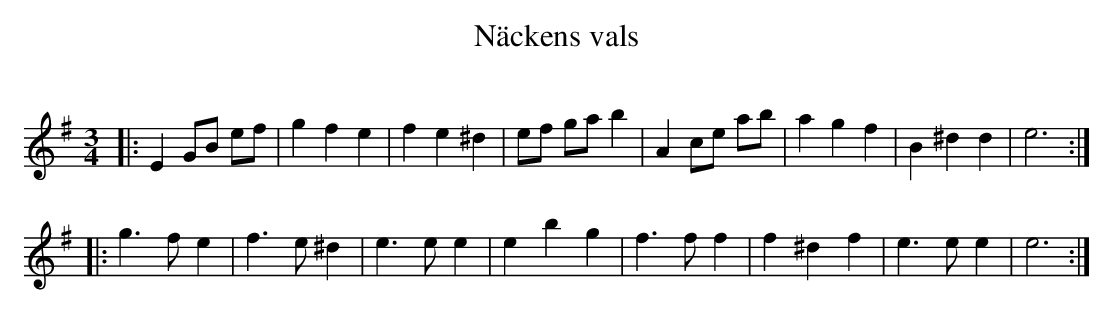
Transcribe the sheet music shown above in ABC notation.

X:1
T:Näckens vals
O:
M:3/4
L:1/8
K:Em
|: E2 GB ef | g2 f2 e2 | f2 e2 ^d2 | ef ga b2 | A2 ce ab | a2 g2 f2 | B2 ^d2 d2 | e6 :|
|:g3 f e2 | f3 e ^d2 | e3 e e2 | e2 b2 g2 | f3 f f2 | f2 ^d2 f2 | e3 e e2 | e6 :|
